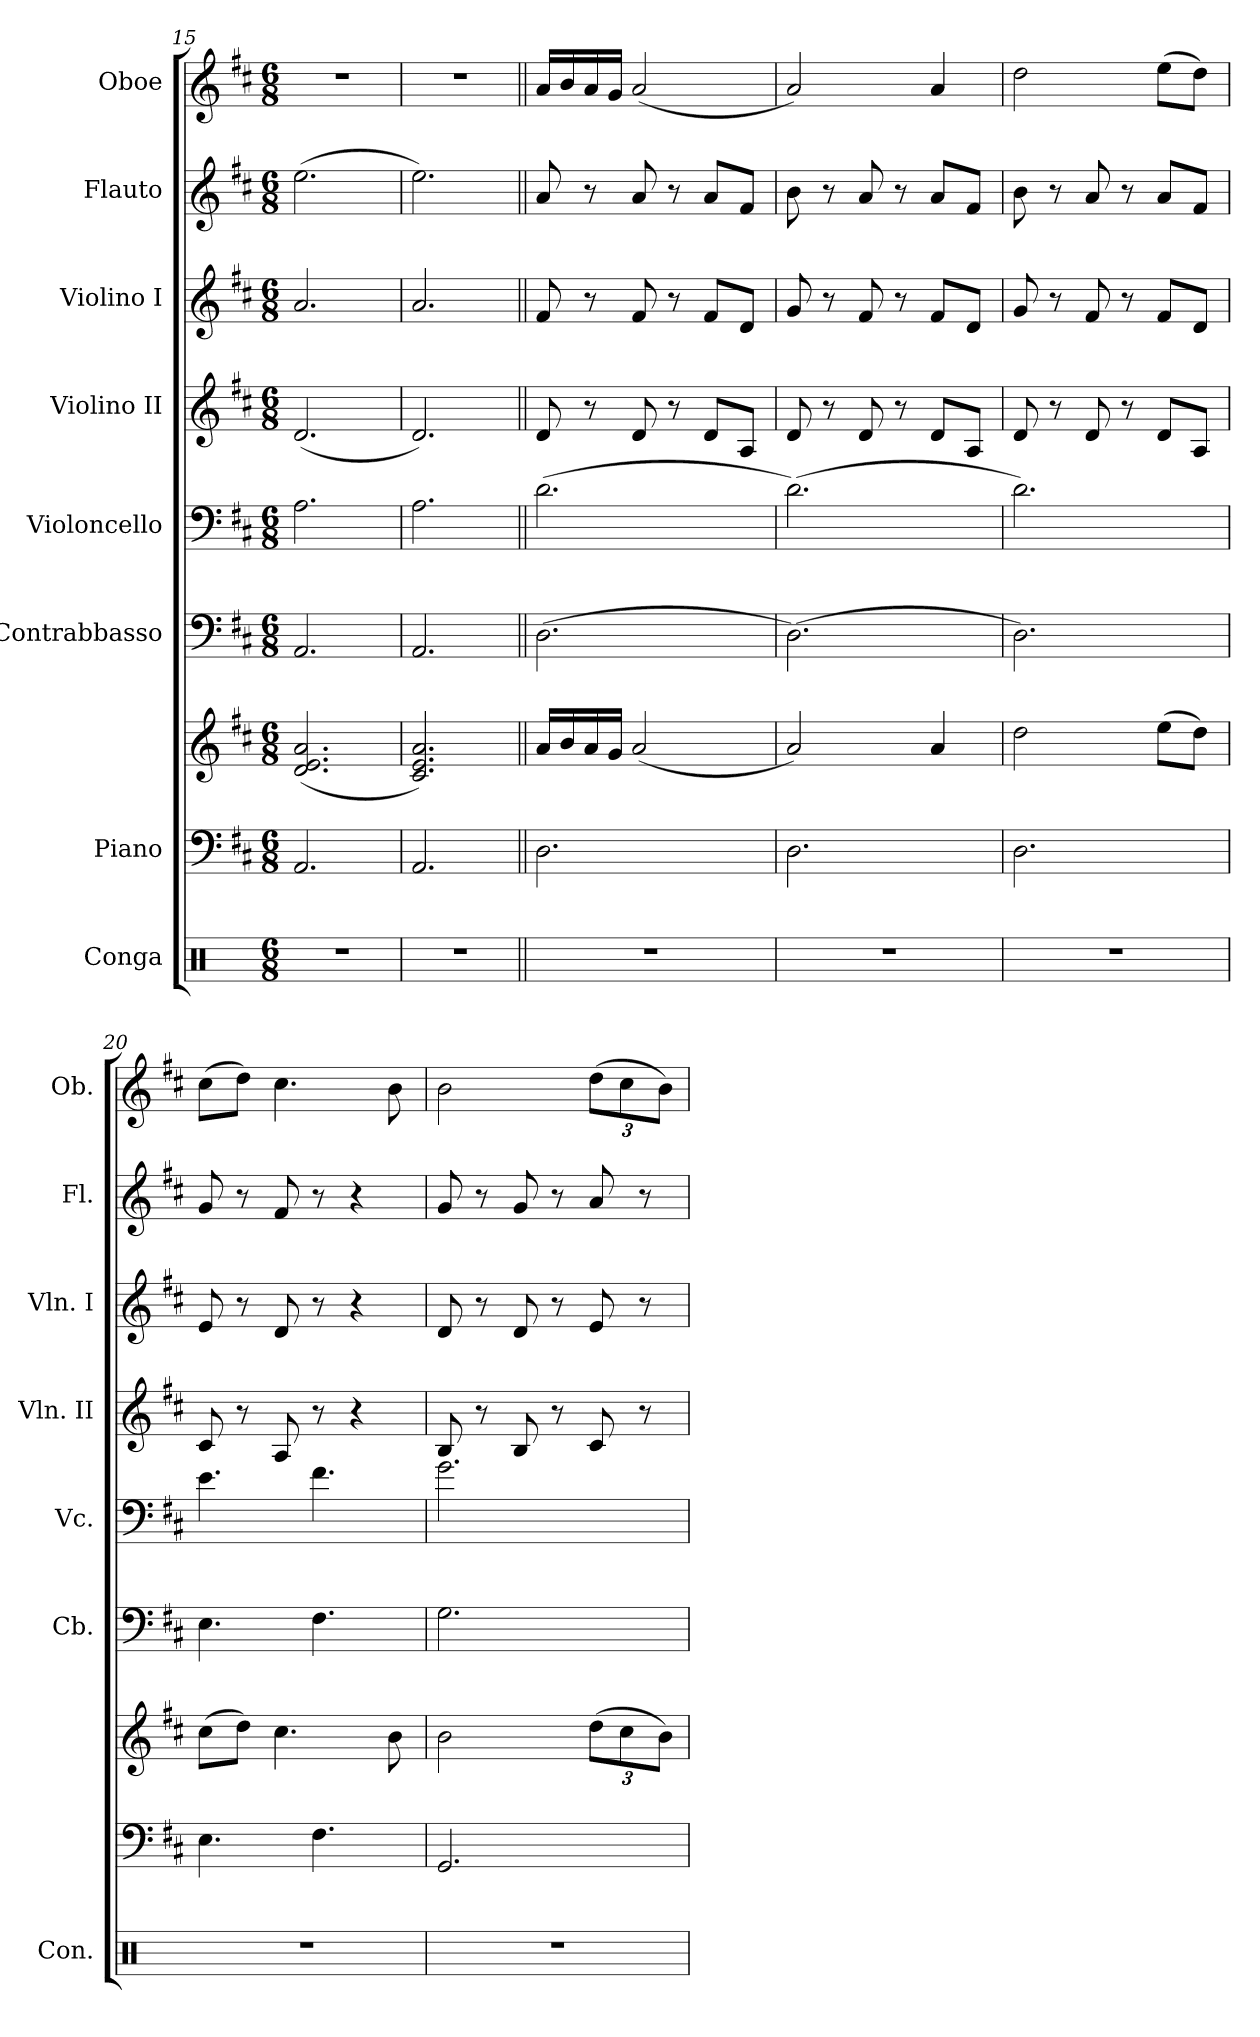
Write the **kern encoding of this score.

**kern	**kern	**kern	**kern	**kern	**kern	**kern	**kern	**kern
*part8	*part7	*part7	*part6	*part5	*part4	*part3	*part2	*part1
*staff9	*staff8	*staff7	*staff6	*staff5	*staff4	*staff3	*staff2	*staff1
*I"Conga	*I"Piano	*	*I"Contrabbasso	*I"Violoncello	*I"Violino II	*I"Violino I	*I"Flauto	*I"Oboe
*I'Con.	*	*	*I'Cb.	*I'Vc.	*I'Vln. II	*I'Vln. I	*I'Fl.	*I'Ob.
*clefX	*clefF4	*clefG2	*clefF4	*clefF4	*clefG2	*clefG2	*clefG2	*clefG2
*	*	*	*ITrd7c12	*	*	*	*	*
*k[]	*k[f#c#]	*k[f#c#]	*k[f#c#]	*k[f#c#]	*k[f#c#]	*k[f#c#]	*k[f#c#]	*k[f#c#]
*M6/8	*M6/8	*M6/8	*M6/8	*M6/8	*M6/8	*M6/8	*M6/8	*M6/8
=15	=15	=15	=15	=15	=15	=15	=15	=15
2.r	2.AA/	(<2.d/ 2.e/ 2.a/	2.AAA/	2.A\	(<2.d/	2.a/	(>2.ee\	2.r
=16	=16	=16	=16	=16	=16	=16	=16	=16
2.r	2.AA/	2.c#/ 2.e/ 2.a/)	2.AAA/	2.A\	2.d/)	2.a/	2.ee\)	2.r
=17||	=17||	=17||	=17||	=17||	=17||	=17||	=17||	=17||
2.r	2.D\	16a/LL	(>2.DD\	(>2.d\	8d/	8f#/	8a/	16a/LL
.	.	16b/	.	.	.	.	.	16b/
.	.	16a/	.	.	8r	8r	8r	16a/
.	.	16g/JJ	.	.	.	.	.	16g/JJ
.	.	(<2a/	.	.	8d/	8f#/	8a/	(<2a/
.	.	.	.	.	8r	8r	8r	.
.	.	.	.	.	8d/L	8f#/L	8a/L	.
.	.	.	.	.	8A/J	8d/J	8f#/J	.
=18	=18	=18	=18	=18	=18	=18	=18	=18
2.r	2.D\	2a/)	(>2.DD\)	(>2.d\)	8d/	8g/	8b\	2a/)
.	.	.	.	.	8r	8r	8r	.
.	.	.	.	.	8d/	8f#/	8a/	.
.	.	.	.	.	8r	8r	8r	.
.	.	4a/	.	.	8d/L	8f#/L	8a/L	4a/
.	.	.	.	.	8A/J	8d/J	8f#/J	.
=19	=19	=19	=19	=19	=19	=19	=19	=19
2.r	2.D\	2dd\	2.DD\)	2.d\)	8d/	8g/	8b\	2dd\
.	.	.	.	.	8r	8r	8r	.
.	.	.	.	.	8d/	8f#/	8a/	.
.	.	.	.	.	8r	8r	8r	.
.	.	(>8ee\L	.	.	8d/L	8f#/L	8a/L	(>8ee\L
.	.	8dd\J)	.	.	8A/J	8d/J	8f#/J	8dd\J)
=20	=20	=20	=20	=20	=20	=20	=20	=20
2.r	4.E\	(>8cc#\L	4.EE\	4.e\	8c#/	8e/	8g/	(>8cc#\L
.	.	8dd\J)	.	.	8r	8r	8r	8dd\J)
.	.	4.cc#\	.	.	8A/	8d/	8f#/	4.cc#\
.	4.F#\	.	4.FF#\	4.f#\	8r	8r	8r	.
.	.	.	.	.	4r	4r	4r	.
.	.	8b\	.	.	.	.	.	8b\
=21	=21	=21	=21	=21	=21	=21	=21	=21
2.r	2.GG/	2b\	2.GG\	2.g\	8B/	8d/	8g/	2b\
.	.	.	.	.	8r	8r	8r	.
.	.	.	.	.	8B/	8d/	8g/	.
.	.	.	.	.	8r	8r	8r	.
*	*	*Xbrackettup	*	*	*	*	*	*Xbrackettup
.	.	(>12dd\L	.	.	8c#/	8e/	8a/	(>12dd\L
.	.	12cc#\	.	.	.	.	.	12cc#\
.	.	.	.	.	8r	8r	8r	.
.	.	12b\J)	.	.	.	.	.	12b\J)
=	=	=	=	=	=	=	=	=
*-	*-	*-	*-	*-	*-	*-	*-	*-
